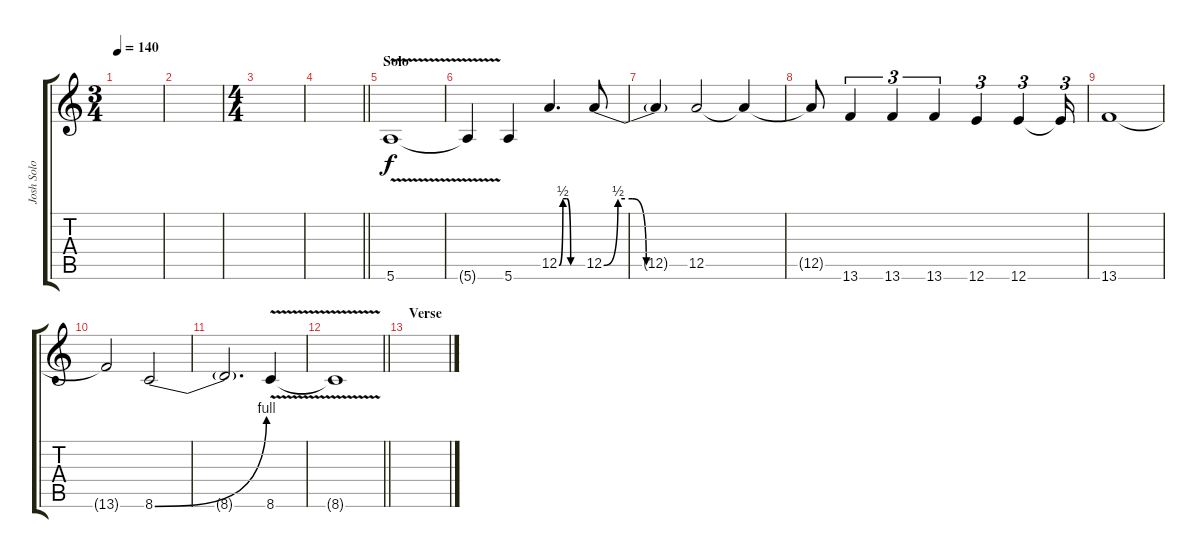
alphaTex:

\track ("Josh Solo" "Josh Solo") {instrument distortionguitar}
\staff {score tabs}
\tuning (E4 B3 G3 D3 A2 E2) {hide}
\ts (3 4)
\tempo 140
\clef g2
\ks c
|
|
\ts (4 4)
|
\barLineRight lightlight
|
\section ("" "Solo")
5.6{v}.1 |
5.6{t}.4 5.6.4 12.5{be (custom 0 0 10 2 20 2 30 0 60 0)}.4{d} 12.5{be (custom 0 0 10 2 20 2 30 0 60 0)}.8 |
12.5{t}.4 12.5.2 12.5{t}.4 |
12.5{t}.8 13.6.4{tu (3 2)} 13.6.4{tu (3 2)} 13.6.4{tu (3 2)} 12.6.4{tu (3 2)} 12.6.4{tu (3 2)} 12.6{t}.16{tu (3 2)} |
13.6.1 |
13.6{t}.2 8.6{be (bend 0 0 60 4)}.2 |
8.6{t}.2{d} 8.6{v}.4 |
\barLineRight lightlight
8.6{t}.1 |
\section ("" "Verse")
